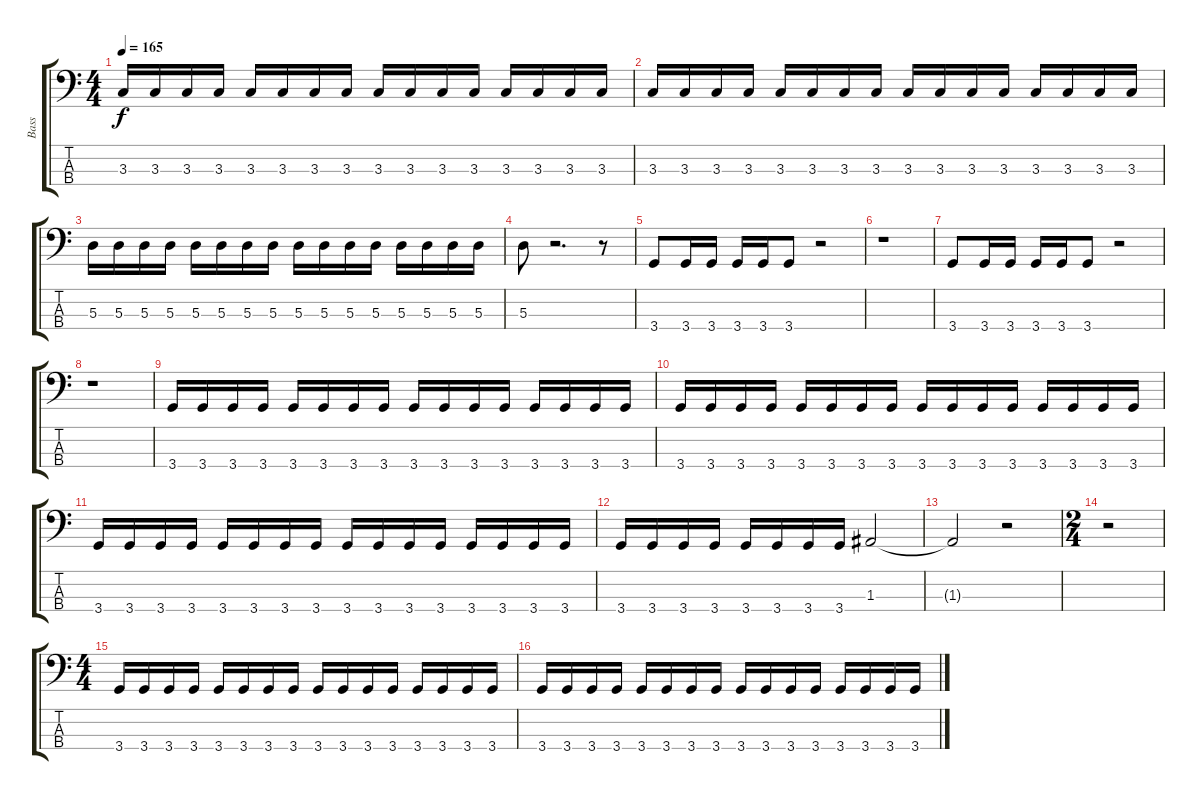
\track ("Bass" "Bass") {instrument electricbassfinger}
\staff {score tabs}
\tuning (G2 D2 A1 E1) {hide}
\ts (4 4)
\tempo 165
\clef f4
\ks c
3.3.16{dy f} 3.3.16 3.3.16 3.3.16 3.3.16 3.3.16 3.3.16 3.3.16 3.3.16 3.3.16 3.3.16 3.3.16 3.3.16 3.3.16 3.3.16 3.3.16 |
3.3.16 3.3.16 3.3.16 3.3.16 3.3.16 3.3.16 3.3.16 3.3.16 3.3.16 3.3.16 3.3.16 3.3.16 3.3.16 3.3.16 3.3.16 3.3.16 |
5.3.16 5.3.16 5.3.16 5.3.16 5.3.16 5.3.16 5.3.16 5.3.16 5.3.16 5.3.16 5.3.16 5.3.16 5.3.16 5.3.16 5.3.16 5.3.16 |
5.3.8 r.2{d} r.8 |
3.4.8 3.4.16 3.4.16 3.4.16 3.4.16 3.4.8 r.2 |
r.1 |
3.4.8 3.4.16 3.4.16 3.4.16 3.4.16 3.4.8 r.2 |
r.1 |
3.4.16 3.4.16 3.4.16 3.4.16 3.4.16 3.4.16 3.4.16 3.4.16 3.4.16 3.4.16 3.4.16 3.4.16 3.4.16 3.4.16 3.4.16 3.4.16 |
3.4.16 3.4.16 3.4.16 3.4.16 3.4.16 3.4.16 3.4.16 3.4.16 3.4.16 3.4.16 3.4.16 3.4.16 3.4.16 3.4.16 3.4.16 3.4.16 |
3.4.16 3.4.16 3.4.16 3.4.16 3.4.16 3.4.16 3.4.16 3.4.16 3.4.16 3.4.16 3.4.16 3.4.16 3.4.16 3.4.16 3.4.16 3.4.16 |
3.4.16 3.4.16 3.4.16 3.4.16 3.4.16 3.4.16 3.4.16 3.4.16 1.3.2 |
1.3{t}.2 r.2 |
\ts (2 4)
r.2 |
\ts (4 4)
3.4.16 3.4.16 3.4.16 3.4.16 3.4.16 3.4.16 3.4.16 3.4.16 3.4.16 3.4.16 3.4.16 3.4.16 3.4.16 3.4.16 3.4.16 3.4.16 |
3.4.16 3.4.16 3.4.16 3.4.16 3.4.16 3.4.16 3.4.16 3.4.16 3.4.16 3.4.16 3.4.16 3.4.16 3.4.16 3.4.16 3.4.16 3.4.16
